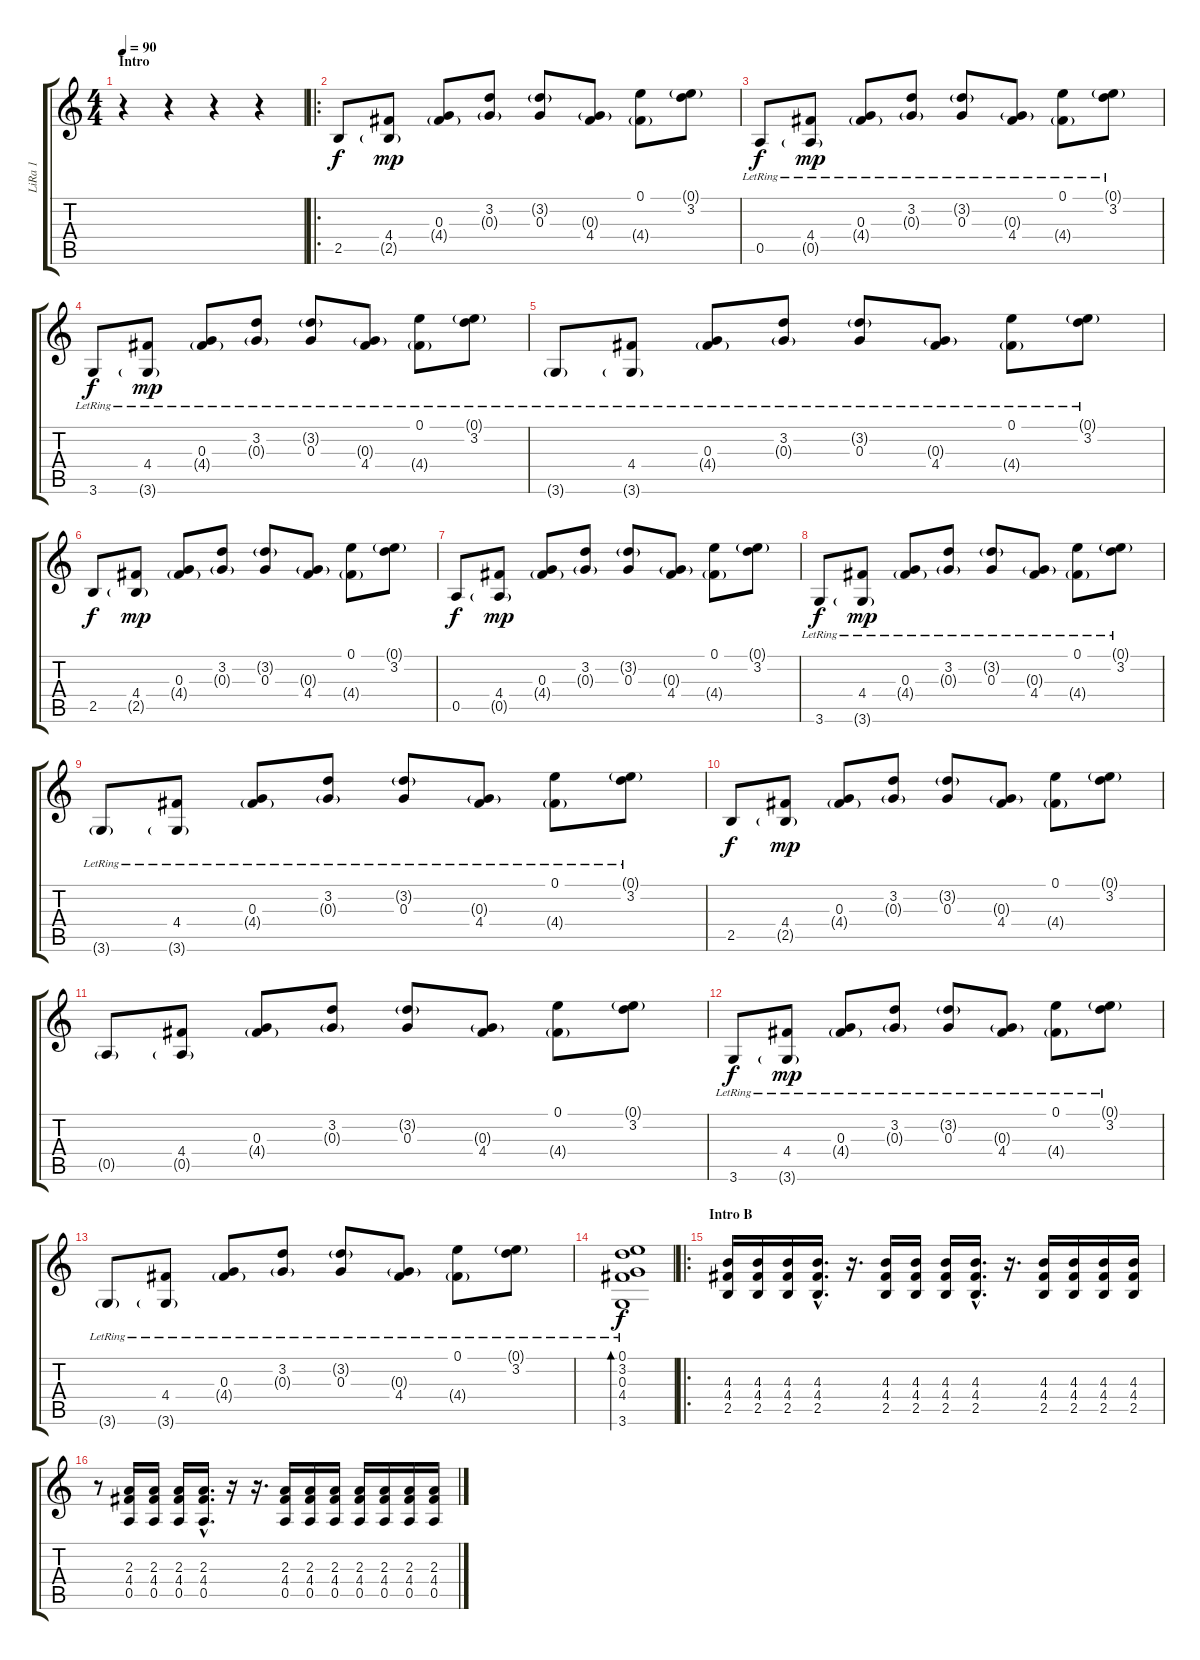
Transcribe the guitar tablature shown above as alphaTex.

\track ("LiRa 1" "LiRa 1") {instrument electricguitarclean}
\staff {score tabs}
\tuning (E4 B3 G3 D3 A2 E2) {hide}
\ts (4 4)
\section ("" "Intro")
\tempo 90
\clef g2
\ks c
r.4{dy f instrument electricguitarclean} r.4 r.4 r.4 |
\ro
2.5.8 (4.4 2.5{g}).8{dy mp} (0.3 4.4{g}).8 (3.2 0.3{g}).8 (3.2{g} 0.3).8 (0.3{g} 4.4).8 (0.1 4.4{g}).8 (0.1{g} 3.2).8 |
0.5{lr}.8{dy f} (4.4{lr} 0.5{g}).8{dy mp} (0.3{lr} 4.4{g}).8 (3.2{lr} 0.3{g}).8 (3.2{g} 0.3{lr}).8 (0.3{g} 4.4{lr}).8 (0.1{lr} 4.4{g}).8 (0.1{g} 3.2{lr}).8 |
3.6{lr}.8{dy f} (4.4{lr} 3.6{g}).8{dy mp} (0.3{lr} 4.4{g}).8 (3.2{lr} 0.3{g}).8 (3.2{g} 0.3{lr}).8 (0.3{g} 4.4{lr}).8 (0.1{lr} 4.4{g}).8 (0.1{g} 3.2{lr}).8 |
3.6{g lr}.8 (4.4{lr} 3.6{g}).8 (0.3{lr} 4.4{g}).8 (3.2{lr} 0.3{g}).8 (3.2{g} 0.3{lr}).8 (0.3{g} 4.4{lr}).8 (0.1{lr} 4.4{g}).8 (0.1{g} 3.2{lr}).8 |
2.5.8{dy f} (4.4 2.5{g}).8{dy mp} (0.3 4.4{g}).8 (3.2 0.3{g}).8 (3.2{g} 0.3).8 (0.3{g} 4.4).8 (0.1 4.4{g}).8 (0.1{g} 3.2).8 |
0.5.8{dy f} (4.4 0.5{g}).8{dy mp} (0.3 4.4{g}).8 (3.2 0.3{g}).8 (3.2{g} 0.3).8 (0.3{g} 4.4).8 (0.1 4.4{g}).8 (0.1{g} 3.2).8 |
3.6{lr}.8{dy f} (4.4{lr} 3.6{g}).8{dy mp} (0.3{lr} 4.4{g}).8 (3.2{lr} 0.3{g}).8 (3.2{g} 0.3{lr}).8 (0.3{g} 4.4{lr}).8 (0.1{lr} 4.4{g}).8 (0.1{g} 3.2{lr}).8 |
3.6{g lr}.8 (4.4{lr} 3.6{g}).8 (0.3{lr} 4.4{g}).8 (3.2{lr} 0.3{g}).8 (3.2{g} 0.3{lr}).8 (0.3{g} 4.4{lr}).8 (0.1{lr} 4.4{g}).8 (0.1{g} 3.2{lr}).8 |
2.5.8{dy f} (4.4 2.5{g}).8{dy mp} (0.3 4.4{g}).8 (3.2 0.3{g}).8 (3.2{g} 0.3).8 (0.3{g} 4.4).8 (0.1 4.4{g}).8 (0.1{g} 3.2).8 |
0.5{g}.8 (4.4 0.5{g}).8 (0.3 4.4{g}).8 (3.2 0.3{g}).8 (3.2{g} 0.3).8 (0.3{g} 4.4).8 (0.1 4.4{g}).8 (0.1{g} 3.2).8 |
3.6{lr}.8{dy f} (4.4{lr} 3.6{g}).8{dy mp} (0.3{lr} 4.4{g}).8 (3.2{lr} 0.3{g}).8 (3.2{g} 0.3{lr}).8 (0.3{g} 4.4{lr}).8 (0.1{lr} 4.4{g}).8 (0.1{g} 3.2{lr}).8 |
3.6{g lr}.8 (4.4{lr} 3.6{g}).8 (0.3{lr} 4.4{g}).8 (3.2{lr} 0.3{g}).8 (3.2{g} 0.3{lr}).8 (0.3{g} 4.4{lr}).8 (0.1{lr} 4.4{g}).8 (0.1{g} 3.2{lr}).8 |
(0.1{lr} 3.2{lr} 0.3{lr} 4.4 3.6).1{bd 120 dy f} |
\ro
\section ("" "Intro B")
(4.3 4.4 2.5).16{instrument distortionguitar} (4.3 4.4 2.5).16 (4.3 4.4 2.5).16 (4.3{hac} 4.4{hac} 2.5{hac}).16{d} r.16{d} (4.3 4.4 2.5).16 (4.3 4.4 2.5).16 (4.3 4.4 2.5).16 (4.3{hac} 4.4{hac} 2.5{hac}).16{d} r.16{d} (4.3 4.4 2.5).16 (4.3 4.4 2.5).16 (4.3 4.4 2.5).16 (4.3 4.4 2.5).16 |
r.8 (2.3 4.4 0.5).16 (2.3 4.4 0.5).16 (2.3 4.4 0.5).16 (2.3{hac} 4.4{hac} 0.5{hac}).16{d} r.16 r.16{d} (2.3 4.4 0.5).16 (2.3 4.4 0.5).16 (2.3 4.4 0.5).16 (2.3 4.4 0.5).16 (2.3 4.4 0.5).16 (2.3 4.4 0.5).16 (2.3 4.4 0.5).16
